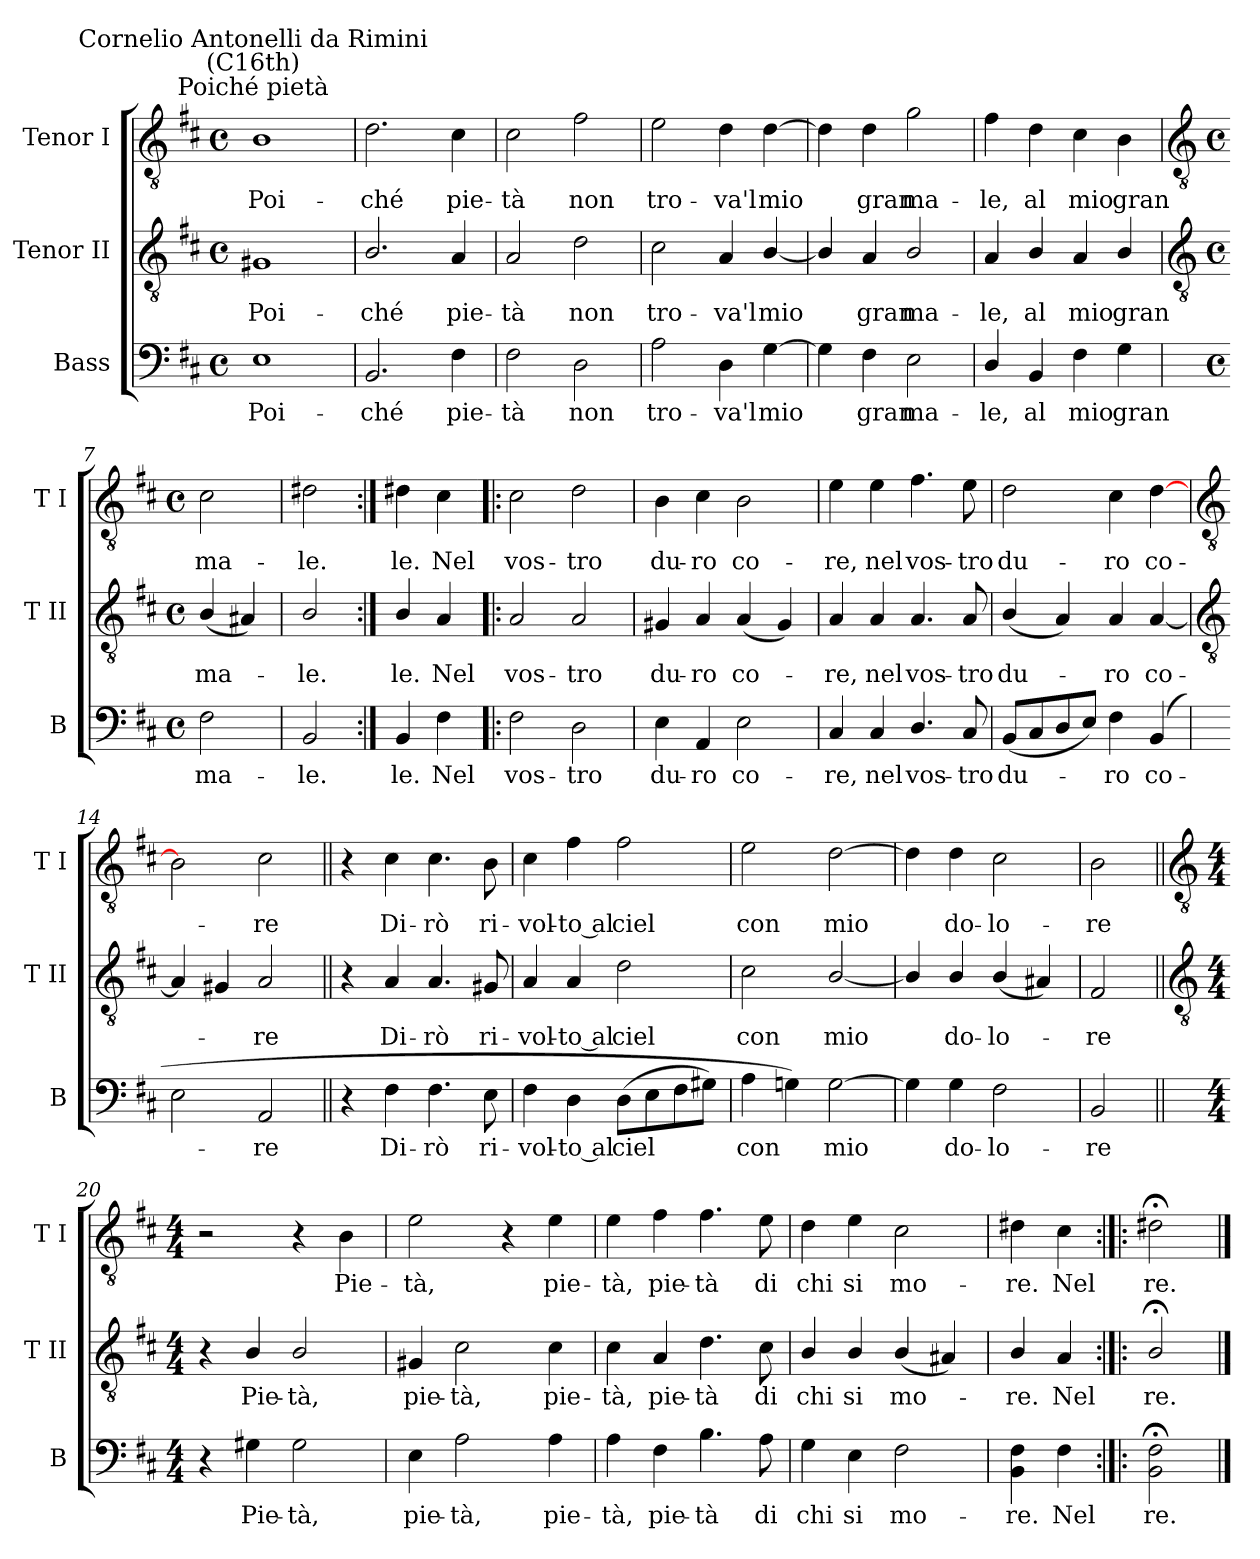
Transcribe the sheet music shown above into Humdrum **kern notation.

**kern	**text	**kern	**text	**kern	**text
*part3	*part3	*part2	*part2	*part1	*part1
*staff3	*staff3	*staff2	*staff2	*staff1	*staff1
*I"Bass	*	*I"Tenor II	*	*I"Tenor I	*
*I'B	*	*I'T II	*	*I'T I	*
*clefF4	*	*clefGv2	*	*clefGv2	*
*k[f#c#]	*	*k[f#c#]	*	*k[f#c#]	*
*D:	*	*D:	*	*D:	*
*M4/4	*	*M4/4	*	*M4/4	*
*met(c)	*	*met(c)	*	*met(c)	*
=1	=1	=1	=1	=1	=1
!	!	!	!	!LO:TX:a:cj:t=Poiché pietà	!
!	!	!	!	!LO:TX:a:cj:t=Cornelio Antonelli da Rimini\n(C16th)	!
!	!LO:LY:b	!	!LO:LY:b	!	!LO:LY:b
1E	Poi-	1G#X	Poi-	1B	Poi-
=2	=2	=2	=2	=2	=2
!	!LO:LY:b	!	!LO:LY:b	!	!LO:LY:b
2.BB	-ché	2.B/	-ché	2.d	-ché
!	!LO:LY:b	!	!LO:LY:b	!	!LO:LY:b
4F#	pie-	4A	pie-	4c#	pie-
=3	=3	=3	=3	=3	=3
!	!LO:LY:b	!	!LO:LY:b	!	!LO:LY:b
2F#	-tà	2A	-tà	2c#	-tà
!	!LO:LY:b	!	!LO:LY:b	!	!LO:LY:b
2D	non	2d	non	2f#	non
=4	=4	=4	=4	=4	=4
!	!LO:LY:b	!	!LO:LY:b	!	!LO:LY:b
2A	tro-	2c#	tro-	2e	tro-
!	!LO:LY:b	!	!LO:LY:b	!	!LO:LY:b
4D	-va'l	4A	-va'l	4d	-va'l
!	!LO:LY:b	!	!LO:LY:b	!	!LO:LY:b
[4G	mio	[4B/	mio	[4d	mio
=5	=5	=5	=5	=5	=5
4G]	.	4B/]	.	4d]	.
!	!LO:LY:b	!	!LO:LY:b	!	!LO:LY:b
4F#	gran	4A	gran	4d	gran
!	!LO:LY:b	!	!LO:LY:b	!	!LO:LY:b
2E	ma-	2B/	ma-	2g	ma-
=6	=6	=6	=6	=6	=6
!	!LO:LY:b	!	!LO:LY:b	!	!LO:LY:b
4D/	-le,	4A	-le,	4f#	-le,
!	!LO:LY:b	!	!LO:LY:b	!	!LO:LY:b
4BB	al	4B/	al	4d	al
!	!LO:LY:b	!	!LO:LY:b	!	!LO:LY:b
4F#	mio	4A	mio	4c#	mio
!	!LO:LY:b	!	!LO:LY:b	!	!LO:LY:b
4G	gran	4B/	gran	4B	gran
!!LO:LB:g=z
=7	=7	=7	=7	=7	=7
*	*	*clefGv2	*	*clefGv2	*
*M4/4	*	*M4/4	*	*M4/4	*
*met(c)	*	*met(c)	*	*met(c)	*
!	!LO:LY:b	!	!LO:LY:b	!	!LO:LY:b
2F#	ma-	(<4B/	ma-	2c#	ma-
.	.	4A#X)	.	.	.
=8	=8	=8	=8	=8	=8
!	!LO:LY:b	!	!LO:LY:b	!	!LO:LY:b
2BB	-le.	2B/	le.	2d#X	-le.
=9:|!	=9:|!	=9:|!	=9:|!	=9:|!	=9:|!
!	!LO:LY:b	!	!LO:LY:b	!	!LO:LY:b
4BB	le.	4B/	le.	4d#X	le.
!	!LO:LY:b	!	!LO:LY:b	!	!LO:LY:b
4F#	Nel	4A	Nel	4c#	Nel
=10!|:	=10!|:	=10!|:	=10!|:	=10!|:	=10!|:
!	!LO:LY:b	!	!LO:LY:b	!	!LO:LY:b
2F#	vos-	2A	vos-	2c#	vos-
!	!LO:LY:b	!	!LO:LY:b	!	!LO:LY:b
2D	-tro	2A	-tro	2d	-tro
=11	=11	=11	=11	=11	=11
!	!LO:LY:b	!	!LO:LY:b	!	!LO:LY:b
4E	du-	4G#X	du-	4B	du-
!	!LO:LY:b	!	!LO:LY:b	!	!LO:LY:b
4AA	-ro	4A	-ro	4c#	-ro
!	!LO:LY:b	!	!LO:LY:b	!	!LO:LY:b
2E	co-	(<4A	co-	2B	co-
.	.	4G#)	.	.	.
=12	=12	=12	=12	=12	=12
!	!LO:LY:b	!	!LO:LY:b	!	!LO:LY:b
4C#	-re,	4A	re,	4e	-re,
!	!LO:LY:b	!	!LO:LY:b	!	!LO:LY:b
4C#	nel	4A	nel	4e	nel
!	!LO:LY:b	!	!LO:LY:b	!	!LO:LY:b
4.D/	vos-	4.A	vos-	4.f#	vos-
!	!LO:LY:b	!	!LO:LY:b	!	!LO:LY:b
8C#	-tro	8A	-tro	8e	-tro
=13	=13	=13	=13	=13	=13
!	!LO:LY:b	!	!LO:LY:b	!	!LO:LY:b
(<8BBL	du-	(<4B/	du-	2d	du-
8C#	.	.	.	.	.
8D	.	4A)	.	.	.
8EJ)	.	.	.	.	.
!	!LO:LY:b	!	!LO:LY:b	!	!LO:LY:b
4F#	ro	4A	ro	4c#	-ro
!	!LO:LY:b	!	!LO:LY:b	!	!LO:LY:b
(>4BB	co-	[4A	co-	[4d	co-
!!LO:LB:g=z
=14	=14	=14	=14	=14	=14
*	*	*clefGv2	*	*clefGv2	*
2E	.	4A]	.	2B]	.
.	.	4G#X	.	.	.
!	!LO:LY:b	!	!LO:LY:b	!	!LO:LY:b
2AA	re	2A	re	2c#	re
=15||	=15||	=15||	=15||	=15||	=15||
4r	.	4r	.	4r	.
!	!LO:LY:b	!	!LO:LY:b	!	!LO:LY:b
4F#	Di-	4A	Di-	4c#	Di-
!	!LO:LY:b	!	!LO:LY:b	!	!LO:LY:b
4.F#	-rò	4.A	-rò	4.c#	-rò
!	!LO:LY:b	!	!LO:LY:b	!	!LO:LY:b
8E	ri-	8G#X	ri-	8B	ri-
=16	=16	=16	=16	=16	=16
!	!LO:LY:b	!	!LO:LY:b	!	!LO:LY:b
4F#	-vol-	4A	-vol-	4c#	-vol-
!	!LO:LY:b	!	!LO:LY:b	!	!LO:LY:b
4D	-to al	4A	-to al	4f#	-to al
!	!LO:LY:b	!	!LO:LY:b	!	!LO:LY:b
(>8DL	ciel	2d	ciel	2f#	ciel
8E	.	.	.	.	.
8F#	.	.	.	.	.
8G#XJ)	.	.	.	.	.
=17	=17	=17	=17	=17	=17
!	!LO:LY:b	!	!LO:LY:b	!	!LO:LY:b
4A	con	2c#	con	2e	con
4Gn)	.	.	.	.	.
!	!LO:LY:b	!	!LO:LY:b	!	!LO:LY:b
[2G	mio	[2B/	mio	[2d	mio
=18	=18	=18	=18	=18	=18
4G]	.	4B/]	.	4d]	.
!	!LO:LY:b	!	!LO:LY:b	!	!LO:LY:b
4G	do-	4B/	do-	4d	do-
!	!LO:LY:b	!	!LO:LY:b	!	!LO:LY:b
2F#	-lo-	(<4B/	-lo-	2c#	-lo-
.	.	4A#X)	.	.	.
=19	=19	=19	=19	=19	=19
!	!LO:LY:b	!	!LO:LY:b	!	!LO:LY:b
2BB	-re	2F#	re	2B	-re
!!LO:LB:g=z
=20||	=20||	=20||	=20||	=20||	=20||
*	*	*clefGv2	*	*clefGv2	*
*M4/4	*	*M4/4	*	*M4/4	*
4r	.	4r	.	2r	.
!	!LO:LY:b	!	!LO:LY:b	!	!
4G#X	Pie-	4B/	Pie-	.	.
!	!LO:LY:b	!	!LO:LY:b	!	!
2G#	-tà,	2B/	-tà,	4r	.
!	!	!	!	!	!LO:LY:b
.	.	.	.	4B	Pie-
=21	=21	=21	=21	=21	=21
!	!LO:LY:b	!	!LO:LY:b	!	!LO:LY:b
4E	pie-	4G#X	pie-	2e	-tà,
!	!LO:LY:b	!	!LO:LY:b	!	!
2A	-tà,	2c#	-tà,	.	.
.	.	.	.	4r	.
!	!LO:LY:b	!	!LO:LY:b	!	!LO:LY:b
4A	pie-	4c#	pie-	4e	pie-
=22	=22	=22	=22	=22	=22
!	!LO:LY:b	!	!LO:LY:b	!	!LO:LY:b
4A	-tà,	4c#	-tà,	4e	-tà,
!	!LO:LY:b	!	!LO:LY:b	!	!LO:LY:b
4F#	pie-	4A	pie-	4f#	pie-
!	!LO:LY:b	!	!LO:LY:b	!	!LO:LY:b
4.B	-tà	4.d	-tà	4.f#	-tà
!	!LO:LY:b	!	!LO:LY:b	!	!LO:LY:b
8A	di	8c#	di	8e	di
=23	=23	=23	=23	=23	=23
!	!LO:LY:b	!	!LO:LY:b	!	!LO:LY:b
4G	chi	4B/	chi	4d	chi
!	!LO:LY:b	!	!LO:LY:b	!	!LO:LY:b
4E	si	4B/	si	4e	si
!	!LO:LY:b	!	!LO:LY:b	!	!LO:LY:b
2F#	mo-	(<4B/	mo-	2c#	mo-
.	.	4A#X)	.	.	.
=24	=24	=24	=24	=24	=24
!	!LO:LY:b	!	!LO:LY:b	!	!LO:LY:b
4BB 4F#	-re.	4B/	re.	4d#X	-re.
!	!LO:LY:b	!	!LO:LY:b	!	!LO:LY:b
4F#	Nel	4A	Nel	4c#	Nel
=25:|!|:	=25:|!|:	=25:|!|:	=25:|!|:	=25:|!|:	=25:|!|:
!	!LO:LY:b	!	!LO:LY:b	!	!LO:LY:b
2BB;< 2F#;<	re.	2B;</	re.	2d#X;<	re.
==	==	==	==	==	==
*-	*-	*-	*-	*-	*-
